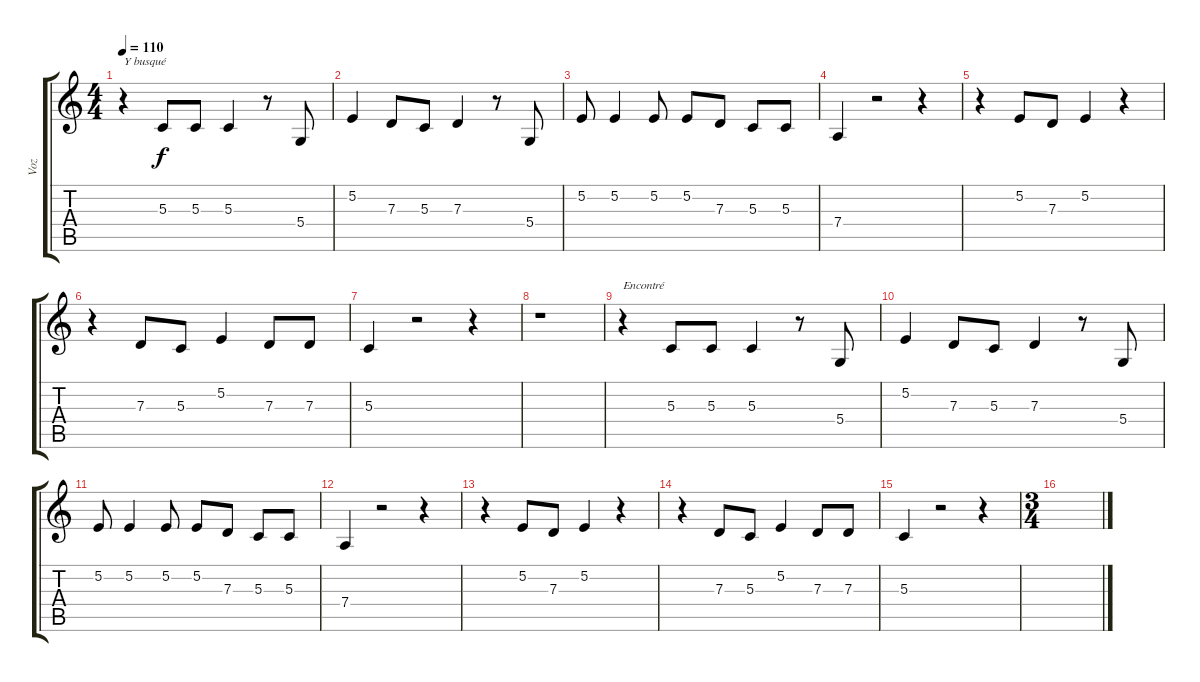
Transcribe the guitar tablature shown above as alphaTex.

\track ("Voz" "Voz") {instrument synthvoice}
\staff {score tabs}
\tuning (E4 B3 G3 D3 A2 E2) {hide}
\ts (4 4)
\tempo 110
\clef g2
\ks c
r.4{txt "Y busqué" dy f} 5.3.8 5.3.8 5.3.4 r.8 5.4.8 |
5.2.4 7.3.8 5.3.8 7.3.4 r.8 5.4.8 |
5.2.8 5.2.4 5.2.8 5.2.8 7.3.8 5.3.8 5.3.8 |
7.4.4 r.2 r.4 |
r.4 5.2.8 7.3.8 5.2.4 r.4 |
r.4 7.3.8 5.3.8 5.2.4 7.3.8 7.3.8 |
5.3.4 r.2 r.4 |
r.1 |
r.4{txt "Encontré"} 5.3.8 5.3.8 5.3.4 r.8 5.4.8 |
5.2.4 7.3.8 5.3.8 7.3.4 r.8 5.4.8 |
5.2.8 5.2.4 5.2.8 5.2.8 7.3.8 5.3.8 5.3.8 |
7.4.4 r.2 r.4 |
r.4 5.2.8 7.3.8 5.2.4 r.4 |
r.4 7.3.8 5.3.8 5.2.4 7.3.8 7.3.8 |
5.3.4 r.2 r.4 |
\ts (3 4)
